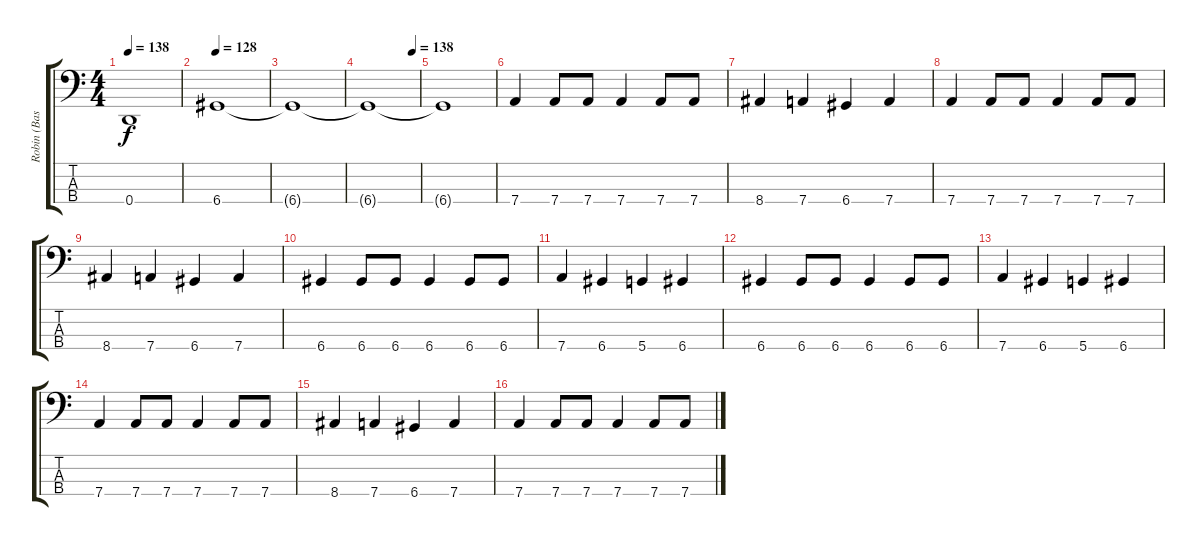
\track ("Robin (Bass)" "Robin (Bas") {instrument electricbasspick}
\staff {score tabs}
\tuning (F2 C2 G1 D1) {hide}
\ts (4 4)
\tempo 138
\clef f4
\ks c
0.4{t}.1{dy f} |
\tempo 128
6.4.1 |
6.4{t}.1 |
\tempo (138 0.875)
6.4{t}.1 |
6.4{t}.1 |
7.4.4 7.4.8 7.4.8 7.4.4 7.4.8 7.4.8 |
8.4.4 7.4.4 6.4.4 7.4.4 |
7.4.4 7.4.8 7.4.8 7.4.4 7.4.8 7.4.8 |
8.4.4 7.4.4 6.4.4 7.4.4 |
6.4.4 6.4.8 6.4.8 6.4.4 6.4.8 6.4.8 |
7.4.4 6.4.4 5.4.4 6.4.4 |
6.4.4 6.4.8 6.4.8 6.4.4 6.4.8 6.4.8 |
7.4.4 6.4.4 5.4.4 6.4.4 |
7.4.4 7.4.8 7.4.8 7.4.4 7.4.8 7.4.8 |
8.4.4 7.4.4 6.4.4 7.4.4 |
7.4.4 7.4.8 7.4.8 7.4.4 7.4.8 7.4.8
